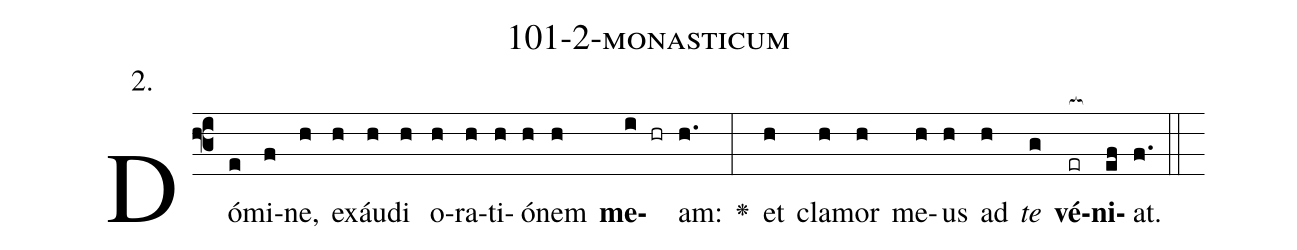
name: 101-2-monasticum;
annotation: 2.;
%%
(f3)Dó(e)mi(f)ne,(h) ex(h)áu(h)di(h) o(h)ra(h)ti(h)ó(h)nem(h) <b>me</b>(i hr)am:(h.) <v>\greheightstar</v>(:) et(h) cla(h)mor(h) me(h)us(h) ad(h) <i>te</i>(g) <b>vé</b>(er[ocb:1{])<b>ni</b>(ef[ocb:0}])at.(f.) (::)


%E(h) u(h) o(h) u(g) a(ef) e.(f.) (::)
